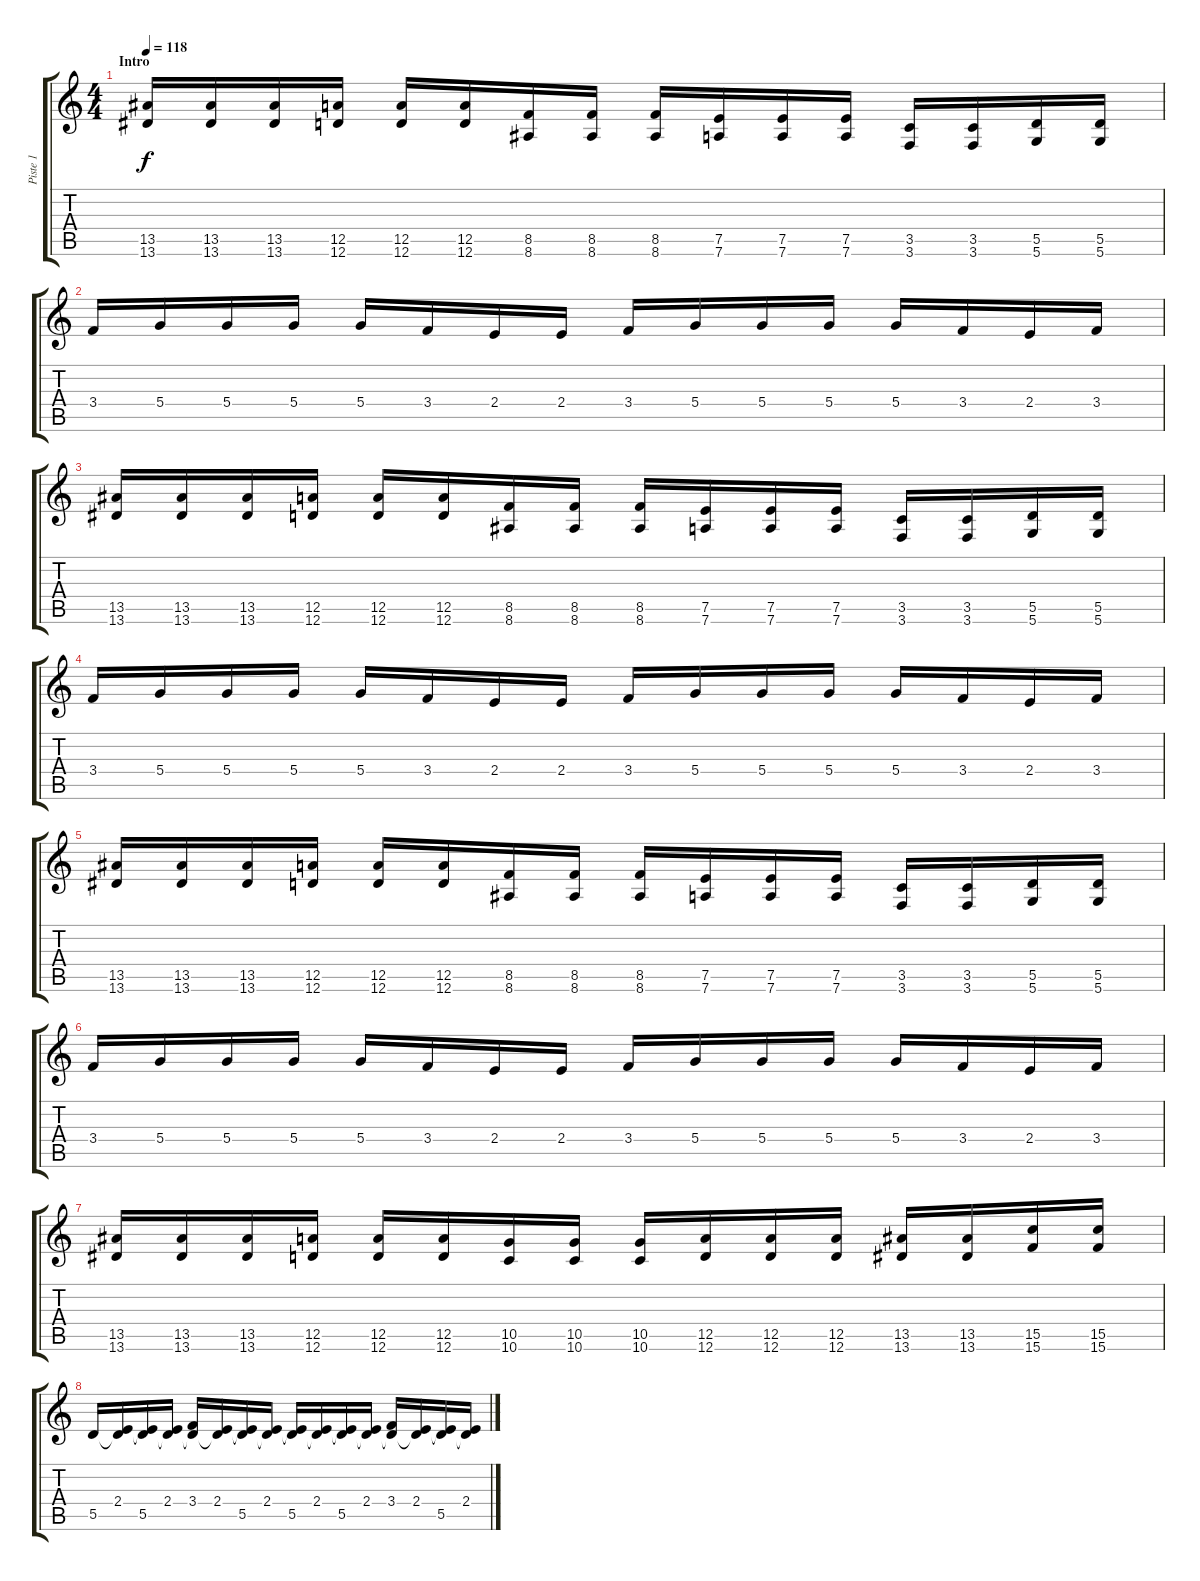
\track ("Piste 1" "Piste 1") {instrument distortionguitar}
\staff {score tabs}
\tuning (E4 B3 G3 D3 A2 D2) {hide}
\ts (4 4)
\section ("" "Intro")
\tempo 118
\clef g2
\ks c
(13.5 13.6).16{dy f balance 0 instrument distortionguitar} (13.5 13.6).16 (13.5 13.6).16 (12.5 12.6).16 (12.5 12.6).16 (12.5 12.6).16 (8.5 8.6).16 (8.5 8.6).16 (8.5 8.6).16 (7.5 7.6).16 (7.5 7.6).16 (7.5 7.6).16 (3.5 3.6).16 (3.5 3.6).16 (5.5 5.6).16 (5.5 5.6).16 |
3.4.16{balance 8 instrument electricguitarjazz} 5.4.16 5.4.16 5.4.16 5.4.16 3.4.16 2.4.16 2.4.16 3.4.16 5.4.16 5.4.16 5.4.16 5.4.16 3.4.16 2.4.16 3.4.16 |
(13.5 13.6).16{balance 0 instrument distortionguitar} (13.5 13.6).16 (13.5 13.6).16 (12.5 12.6).16 (12.5 12.6).16 (12.5 12.6).16 (8.5 8.6).16 (8.5 8.6).16 (8.5 8.6).16 (7.5 7.6).16 (7.5 7.6).16 (7.5 7.6).16 (3.5 3.6).16 (3.5 3.6).16 (5.5 5.6).16 (5.5 5.6).16 |
3.4.16{balance 8 instrument electricguitarjazz} 5.4.16 5.4.16 5.4.16 5.4.16 3.4.16 2.4.16 2.4.16 3.4.16 5.4.16 5.4.16 5.4.16 5.4.16 3.4.16 2.4.16 3.4.16 |
(13.5 13.6).16{balance 0 instrument distortionguitar} (13.5 13.6).16 (13.5 13.6).16 (12.5 12.6).16 (12.5 12.6).16 (12.5 12.6).16 (8.5 8.6).16 (8.5 8.6).16 (8.5 8.6).16 (7.5 7.6).16 (7.5 7.6).16 (7.5 7.6).16 (3.5 3.6).16 (3.5 3.6).16 (5.5 5.6).16 (5.5 5.6).16 |
3.4.16{balance 8 instrument electricguitarjazz} 5.4.16 5.4.16 5.4.16 5.4.16 3.4.16 2.4.16 2.4.16 3.4.16 5.4.16 5.4.16 5.4.16 5.4.16 3.4.16 2.4.16 3.4.16 |
(13.5 13.6).16{balance 0 instrument distortionguitar} (13.5 13.6).16 (13.5 13.6).16 (12.5 12.6).16 (12.5 12.6).16 (12.5 12.6).16 (10.5 10.6).16 (10.5 10.6).16 (10.5 10.6).16 (12.5 12.6).16 (12.5 12.6).16 (12.5 12.6).16 (13.5 13.6).16 (13.5 13.6).16 (15.5 15.6).16 (15.5 15.6).16 |
5.5.16{balance 8 instrument electricguitarjazz} (2.4 5.5{t}).16 (2.4{t} 5.5).16 (2.4 5.5{t}).16 (3.4 5.5{t}).16 (2.4 5.5{t}).16 (2.4{t} 5.5).16 (2.4 5.5{t}).16 (2.4{t} 5.5).16 (2.4 5.5{t}).16 (2.4{t} 5.5).16 (2.4 5.5{t}).16 (3.4 5.5{t}).16 (2.4 5.5{t}).16 (2.4{t} 5.5).16 (2.4 5.5{t}).16
